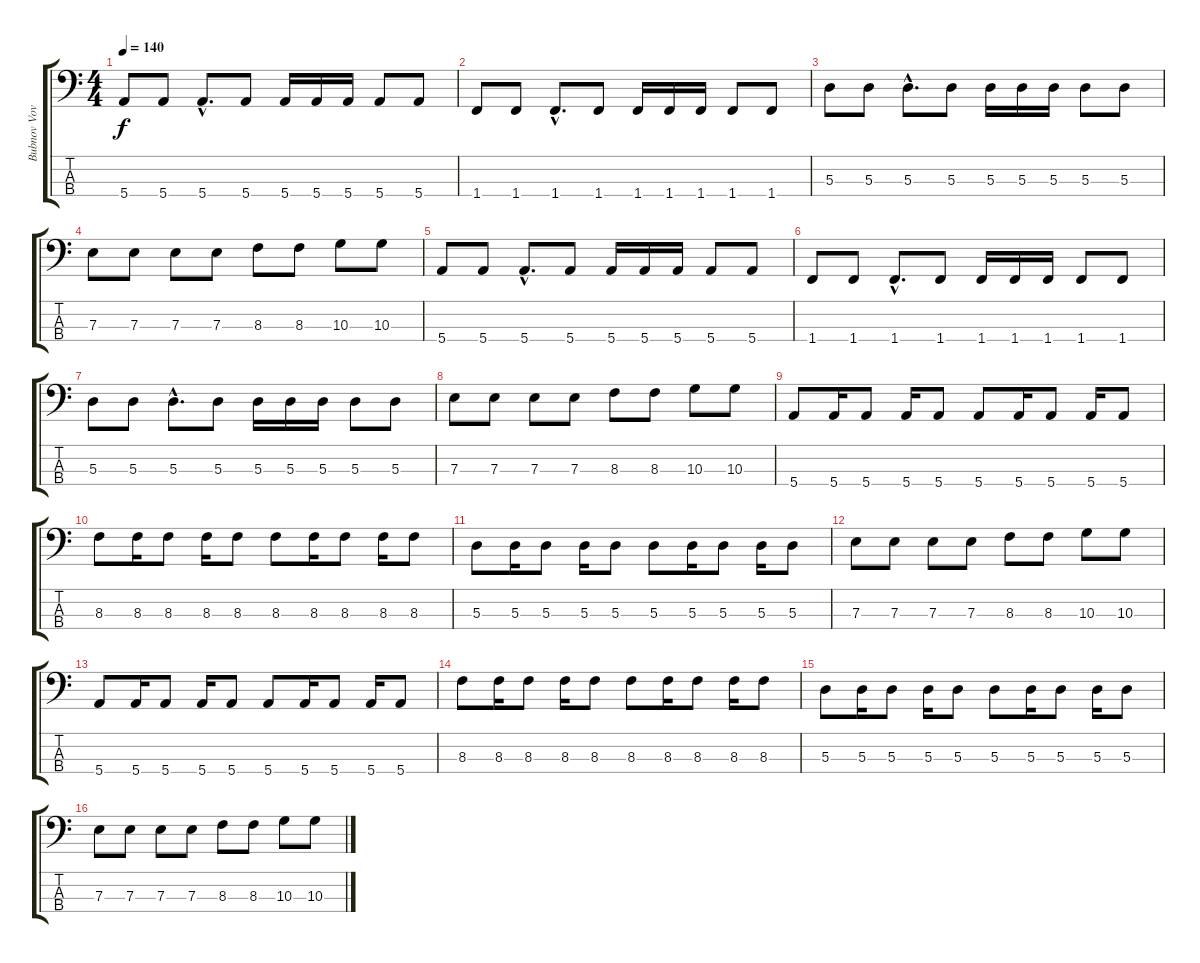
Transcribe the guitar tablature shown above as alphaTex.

\track ("Bubnov Vova (FILL-BASS)" "Bubnov Vov") {instrument electricbasspick}
\staff {score tabs}
\tuning (G2 D2 A1 E1) {hide}
\ts (4 4)
\tempo 140
\clef f4
\ks c
5.4.8{dy f} 5.4.8 5.4{hac}.8{d} 5.4.8 5.4.16 5.4.16 5.4.16 5.4.8 5.4.8 |
1.4.8 1.4.8 1.4{hac}.8{d} 1.4.8 1.4.16 1.4.16 1.4.16 1.4.8 1.4.8 |
5.3.8 5.3.8 5.3{hac}.8{d} 5.3.8 5.3.16 5.3.16 5.3.16 5.3.8 5.3.8 |
7.3.8 7.3.8 7.3.8 7.3.8 8.3.8 8.3.8 10.3.8 10.3.8 |
5.4.8 5.4.8 5.4{hac}.8{d} 5.4.8 5.4.16 5.4.16 5.4.16 5.4.8 5.4.8 |
1.4.8 1.4.8 1.4{hac}.8{d} 1.4.8 1.4.16 1.4.16 1.4.16 1.4.8 1.4.8 |
5.3.8 5.3.8 5.3{hac}.8{d} 5.3.8 5.3.16 5.3.16 5.3.16 5.3.8 5.3.8 |
7.3.8 7.3.8 7.3.8 7.3.8 8.3.8 8.3.8 10.3.8 10.3.8 |
5.4.8 5.4.16 5.4.8 5.4.16 5.4.8 5.4.8 5.4.16 5.4.8 5.4.16 5.4.8 |
8.3.8 8.3.16 8.3.8 8.3.16 8.3.8 8.3.8 8.3.16 8.3.8 8.3.16 8.3.8 |
5.3.8 5.3.16 5.3.8 5.3.16 5.3.8 5.3.8 5.3.16 5.3.8 5.3.16 5.3.8 |
7.3.8 7.3.8 7.3.8 7.3.8 8.3.8 8.3.8 10.3.8 10.3.8 |
5.4.8 5.4.16 5.4.8 5.4.16 5.4.8 5.4.8 5.4.16 5.4.8 5.4.16 5.4.8 |
8.3.8 8.3.16 8.3.8 8.3.16 8.3.8 8.3.8 8.3.16 8.3.8 8.3.16 8.3.8 |
5.3.8 5.3.16 5.3.8 5.3.16 5.3.8 5.3.8 5.3.16 5.3.8 5.3.16 5.3.8 |
7.3.8 7.3.8 7.3.8 7.3.8 8.3.8 8.3.8 10.3.8 10.3.8
